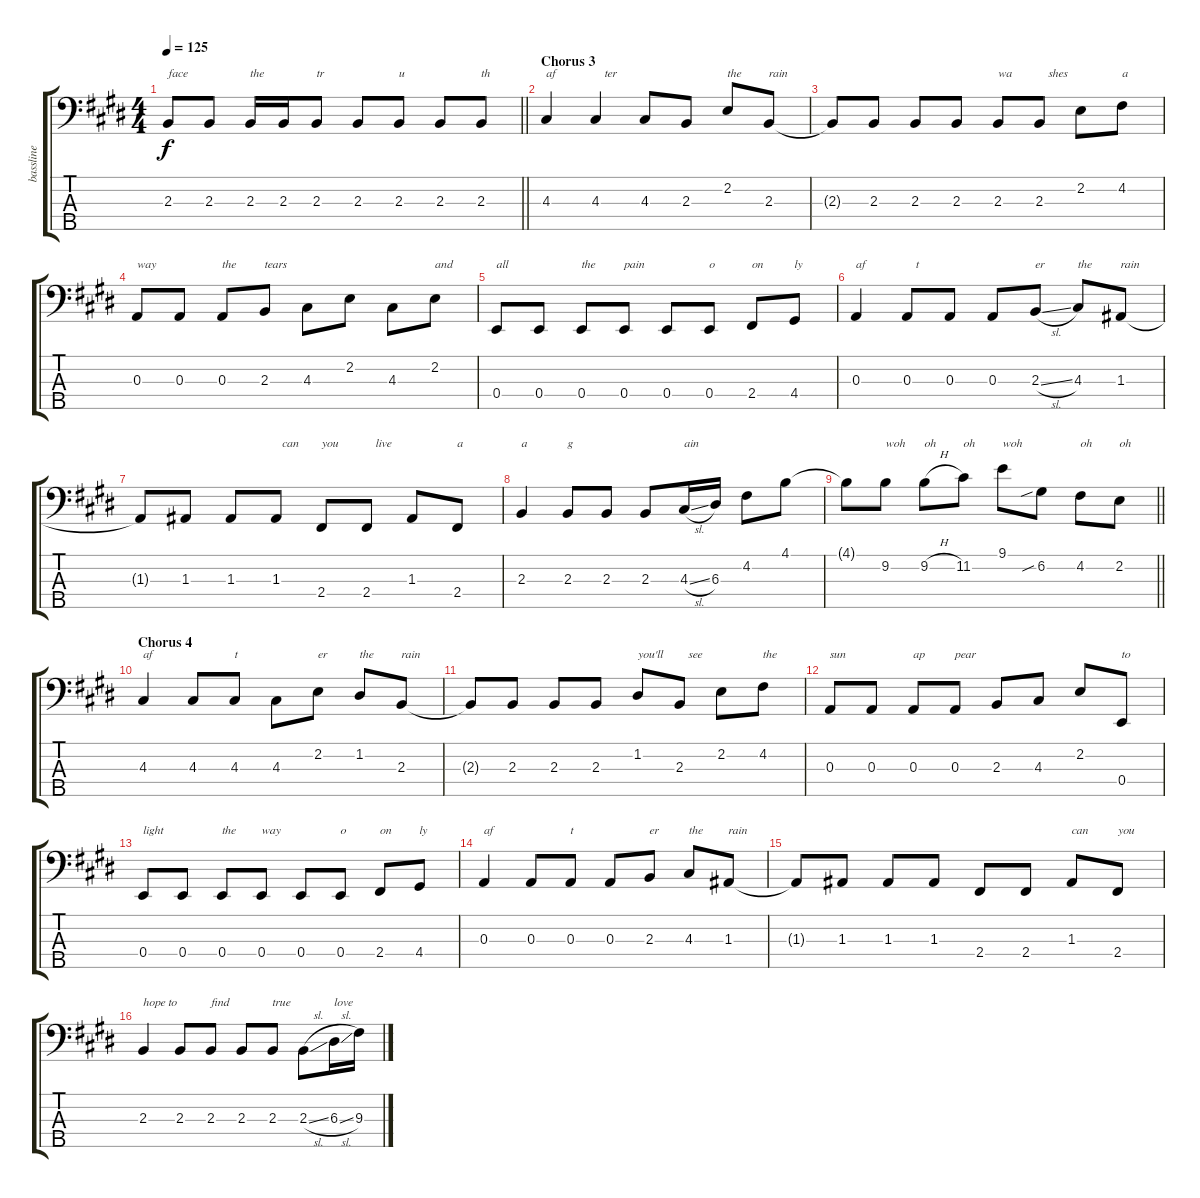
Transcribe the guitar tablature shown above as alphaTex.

\track ("bassline" "bassline") {instrument electricbassfinger}
\staff {score tabs}
\tuning (G2 D2 A1 E1 B0) {hide}
\ts (4 4)
\tempo 125
\clef f4
\barLineRight lightlight
\ks e
2.3.8{txt "face" dy f} 2.3.8 2.3.16{txt "the"} 2.3.16 2.3.8{txt "tr"} 2.3.8 2.3.8{txt "u"} 2.3.8 2.3.8{txt "th"} |
\section ("" "Chorus 3")
4.3.4{txt "af"} 4.3.4{txt "   ter"} 4.3.8 2.3.8 2.2.8{txt "the"} 2.3.8{txt "rain"} |
2.3{t}.8 2.3.8 2.3.8 2.3.8 2.3.8{txt "wa"} 2.3.8{txt "   shes"} 2.2.8 4.2.8{txt "a"} |
0.3.8{txt "way"} 0.3.8 0.3.8{txt "the"} 2.3.8{txt "tears"} 4.3.8 2.2.8 4.3.8 2.2.8{txt "and"} |
0.4.8{txt "all"} 0.4.8 0.4.8{txt "the"} 0.4.8{txt "pain"} 0.4.8 0.4.8{txt "o"} 2.4.8{txt "on"} 4.4.8{txt "ly"} |
0.3.4{txt "af"} 0.3.8{txt "   t"} 0.3.8 0.3.8 2.3{sl}.8{txt "er"} 4.3.8{txt "the"} 1.3.8{txt "rain"} |
1.3{t}.8 1.3.8 1.3.8 1.3.8{txt "  can"} 2.4.8{txt "you"} 2.4.8{txt "   live"} 1.3.8 2.4.8{txt "a"} |
2.3.4{txt "a"} 2.3.8{txt "g"} 2.3.8 2.3.8 4.3{sl}.16{txt "ain"} 6.3.16 4.2.8 4.1.8 |
\barLineRight lightlight
4.1{t}.8 9.2.8{txt "woh"} 9.2{h}.8{txt "oh"} 11.2.8{txt "oh"} 9.1.8{txt "woh"} 6.2{sib}.8 4.2.8{txt "oh"} 2.2.8{txt "oh"} |
\section ("" "Chorus 4")
4.3.4{txt "af"} 4.3.8 4.3.8{txt "t"} 4.3.8 2.2.8{txt "er"} 1.2.8{txt "the"} 2.3.8{txt "rain"} |
2.3{t}.8 2.3.8 2.3.8 2.3.8 1.2.8{txt "you'll"} 2.3.8{txt "   see"} 2.2.8 4.2.8{txt "the"} |
0.3.8{txt "sun"} 0.3.8 0.3.8{txt "ap"} 0.3.8{txt "pear"} 2.3.8 4.3.8 2.2.8 0.4.8{txt "to"} |
0.4.8{txt "light"} 0.4.8 0.4.8{txt "the"} 0.4.8{txt "way"} 0.4.8 0.4.8{txt "o"} 2.4.8{txt "on"} 4.4.8{txt "ly"} |
0.3.4{txt "af"} 0.3.8 0.3.8{txt "t"} 0.3.8 2.3.8{txt "er"} 4.3.8{txt "the"} 1.3.8{txt "rain"} |
1.3{t}.8 1.3.8 1.3.8 1.3.8 2.4.8 2.4.8 1.3.8{txt "can"} 2.4.8{txt "you"} |
2.3.4{txt "hope to"} 2.3.8 2.3.8{txt "find"} 2.3.8 2.3.8{txt "true"} 2.3{sl}.8 6.3{sl}.16{txt "love"} 9.3.16
